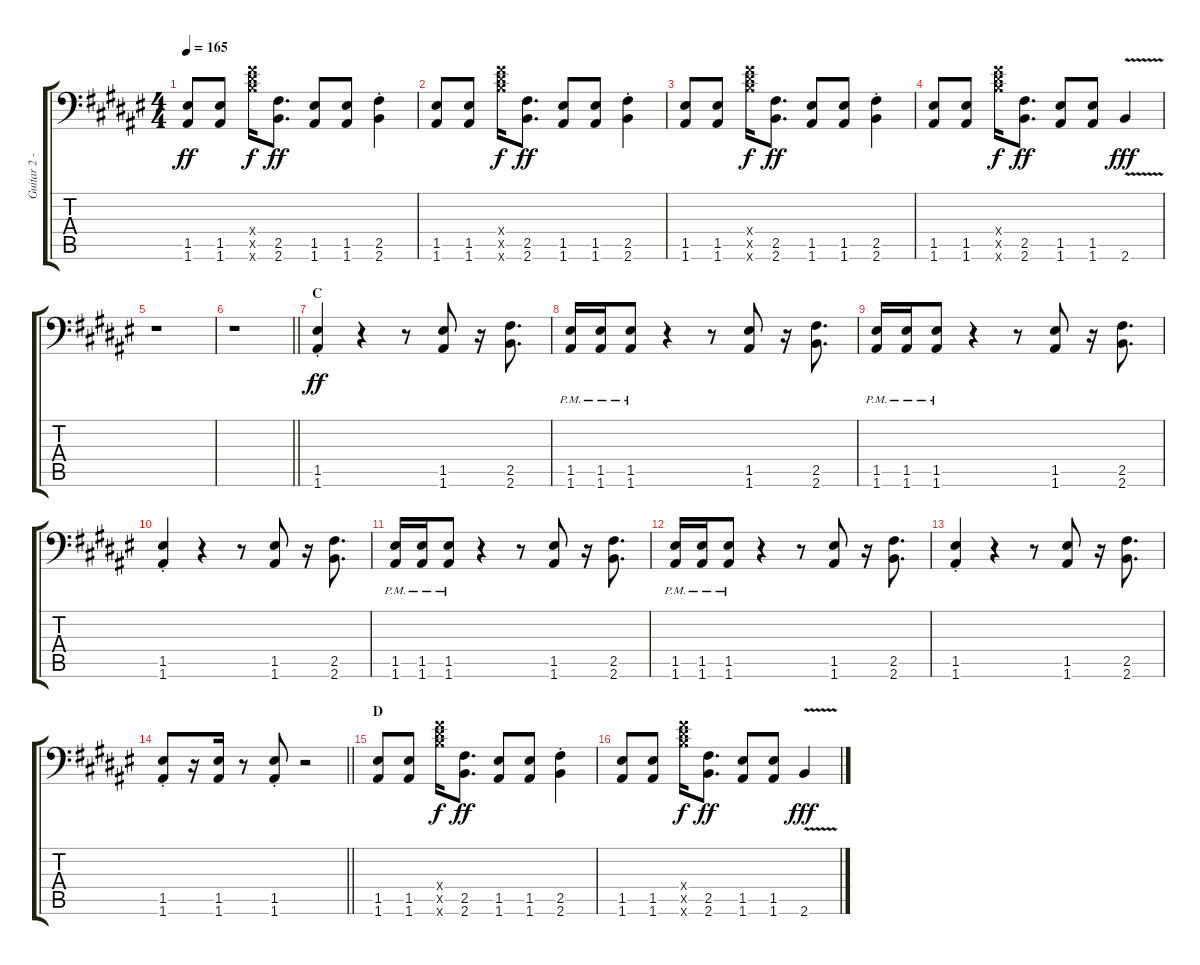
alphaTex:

\track ("Guitar 2 - Aoi" "Guitar 2 -") {instrument distortionguitar}
\staff {score tabs}
\tuning (B3 Gb3 D3 A2 E2 A1) {hide}
\ts (4 4)
\tempo 165
\clef f4
\ks f#
(1.5 1.6).8{dy ff} (1.5 1.6).8 (9.4{x} 11.5{x} 14.6{x}).16{dy f} (2.5 2.6).8{d dy ff} (1.5 1.6).8 (1.5 1.6).8 (2.5{st} 2.6{st}).4 |
(1.5 1.6).8 (1.5 1.6).8 (9.4{x} 11.5{x} 14.6{x}).16{dy f} (2.5 2.6).8{d dy ff} (1.5 1.6).8 (1.5 1.6).8 (2.5{st} 2.6{st}).4 |
(1.5 1.6).8 (1.5 1.6).8 (9.4{x} 11.5{x} 14.6{x}).16{dy f} (2.5 2.6).8{d dy ff} (1.5 1.6).8 (1.5 1.6).8 (2.5{st} 2.6{st}).4 |
(1.5 1.6).8 (1.5 1.6).8 (9.4{x} 11.5{x} 14.6{x}).16{dy f} (2.5 2.6).8{d dy ff} (1.5 1.6).8 (1.5 1.6).8 2.6{v}.4{dy fff} |
r.1 |
\barLineRight lightlight
r.1 |
\section ("" "C")
(1.5{st} 1.6{st}).4{dy ff} r.4 r.8 (1.5 1.6).8 r.16 (2.5 2.6).8{d} |
(1.5{pm} 1.6{pm}).16 (1.5{pm} 1.6{pm}).16 (1.5{pm} 1.6{pm}).8 r.4 r.8 (1.5 1.6).8 r.16 (2.5 2.6).8{d} |
(1.5{pm} 1.6{pm}).16 (1.5{pm} 1.6{pm}).16 (1.5{pm} 1.6{pm}).8 r.4 r.8 (1.5 1.6).8 r.16 (2.5 2.6).8{d} |
(1.5{st} 1.6{st}).4 r.4 r.8 (1.5 1.6).8 r.16 (2.5 2.6).8{d} |
(1.5{pm} 1.6{pm}).16 (1.5{pm} 1.6{pm}).16 (1.5{pm} 1.6{pm}).8 r.4 r.8 (1.5 1.6).8 r.16 (2.5 2.6).8{d} |
(1.5{pm} 1.6{pm}).16 (1.5{pm} 1.6{pm}).16 (1.5{pm} 1.6{pm}).8 r.4 r.8 (1.5 1.6).8 r.16 (2.5 2.6).8{d} |
(1.5{st} 1.6{st}).4 r.4 r.8 (1.5 1.6).8 r.16 (2.5 2.6).8{d} |
\barLineRight lightlight
(1.5{st} 1.6{st}).8 r.16 (1.5 1.6).16 r.8 (1.5{st} 1.6{st}).8 r.2 |
\section ("" "D")
(1.5 1.6).8 (1.5 1.6).8 (9.4{x} 11.5{x} 14.6{x}).16{dy f} (2.5 2.6).8{d dy ff} (1.5 1.6).8 (1.5 1.6).8 (2.5{st} 2.6{st}).4 |
(1.5 1.6).8 (1.5 1.6).8 (9.4{x} 11.5{x} 14.6{x}).16{dy f} (2.5 2.6).8{d dy ff} (1.5 1.6).8 (1.5 1.6).8 2.6{v}.4{dy fff}
